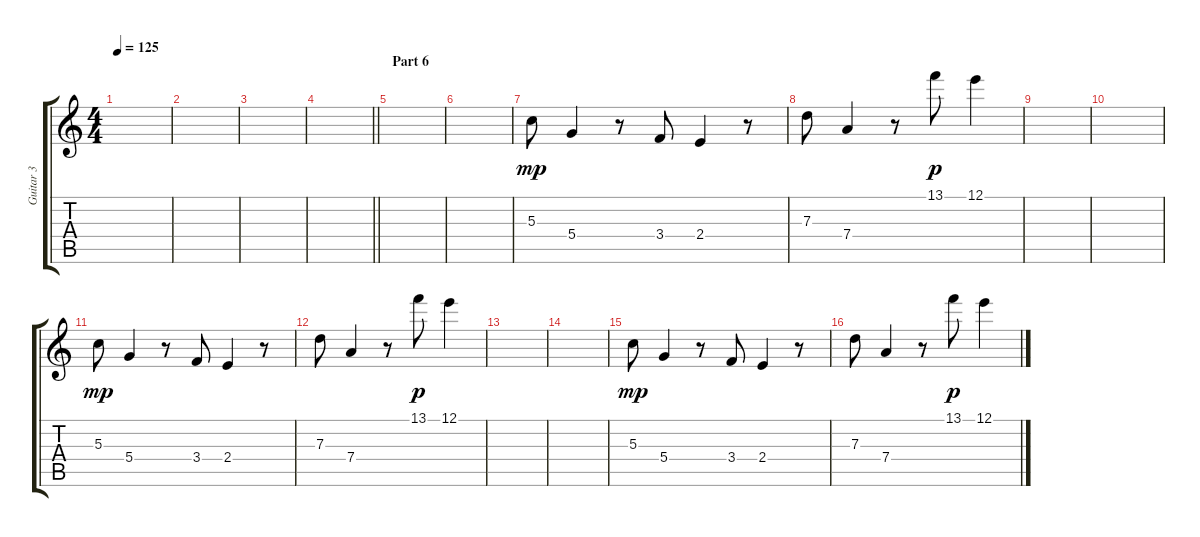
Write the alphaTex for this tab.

\track ("Guitar 3" "Guitar 3") {instrument electricguitarclean}
\staff {score tabs}
\tuning (E4 B3 G3 D3 A2 E2) {hide}
\ts (4 4)
\tempo 125
\clef g2
\ks c
|
|
|
\barLineRight lightlight
|
\section ("" "Part 6")
|
|
5.3.8{dy mp instrument electricguitarclean} 5.4.4 r.8 3.4.8 2.4.4 r.8 |
7.3.8 7.4.4 r.8 13.1.8{dy p} 12.1.4 |
|
|
5.3.8{dy mp} 5.4.4 r.8 3.4.8 2.4.4 r.8 |
7.3.8 7.4.4 r.8 13.1.8{dy p} 12.1.4 |
|
|
5.3.8{dy mp} 5.4.4 r.8 3.4.8 2.4.4 r.8 |
7.3.8 7.4.4 r.8 13.1.8{dy p} 12.1.4
